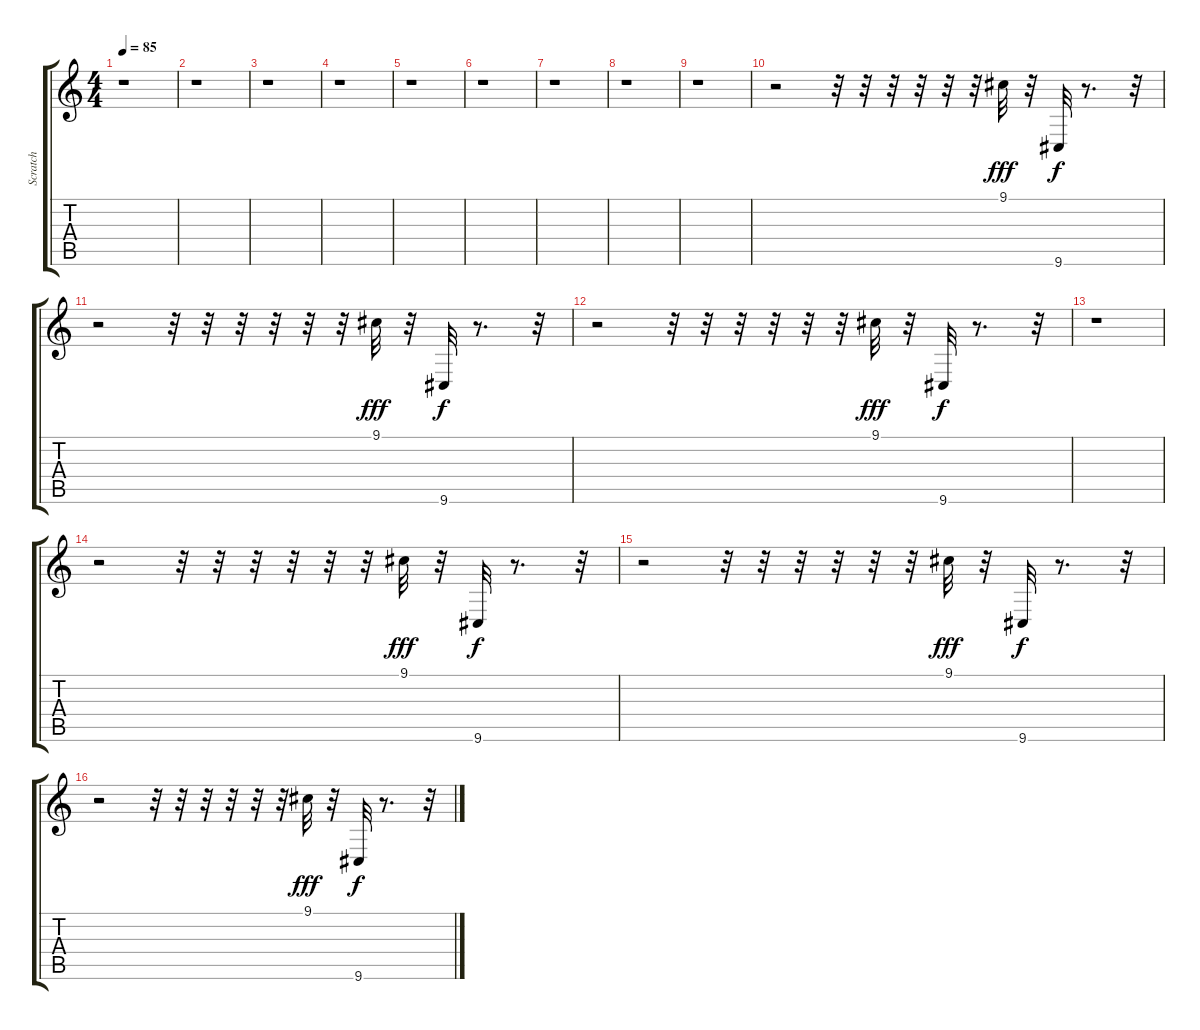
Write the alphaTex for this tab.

\track ("Scratch" "Scratch") {instrument guitarfretnoise}
\staff {score tabs}
\tuning (E4 B3 G3 D3 A2 E2) {hide}
\ts (4 4)
\tempo 85
\clef g2
\ks c
r.1{dy f} |
r.1 |
r.1 |
r.1 |
r.1 |
r.1 |
r.1 |
r.1 |
r.1 |
r.2 r.32 r.32 r.32 r.32 r.32 r.32 9.1.32{dy fff} r.32 9.6.32{dy f} r.8{d} r.32 |
r.2 r.32 r.32 r.32 r.32 r.32 r.32 9.1.32{dy fff} r.32 9.6.32{dy f} r.8{d} r.32 |
r.2 r.32 r.32 r.32 r.32 r.32 r.32 9.1.32{dy fff} r.32 9.6.32{dy f} r.8{d} r.32 |
r.1 |
r.2 r.32 r.32 r.32 r.32 r.32 r.32 9.1.32{dy fff} r.32 9.6.32{dy f} r.8{d} r.32 |
r.2 r.32 r.32 r.32 r.32 r.32 r.32 9.1.32{dy fff} r.32 9.6.32{dy f} r.8{d} r.32 |
r.2 r.32 r.32 r.32 r.32 r.32 r.32 9.1.32{dy fff} r.32 9.6.32{dy f} r.8{d} r.32
